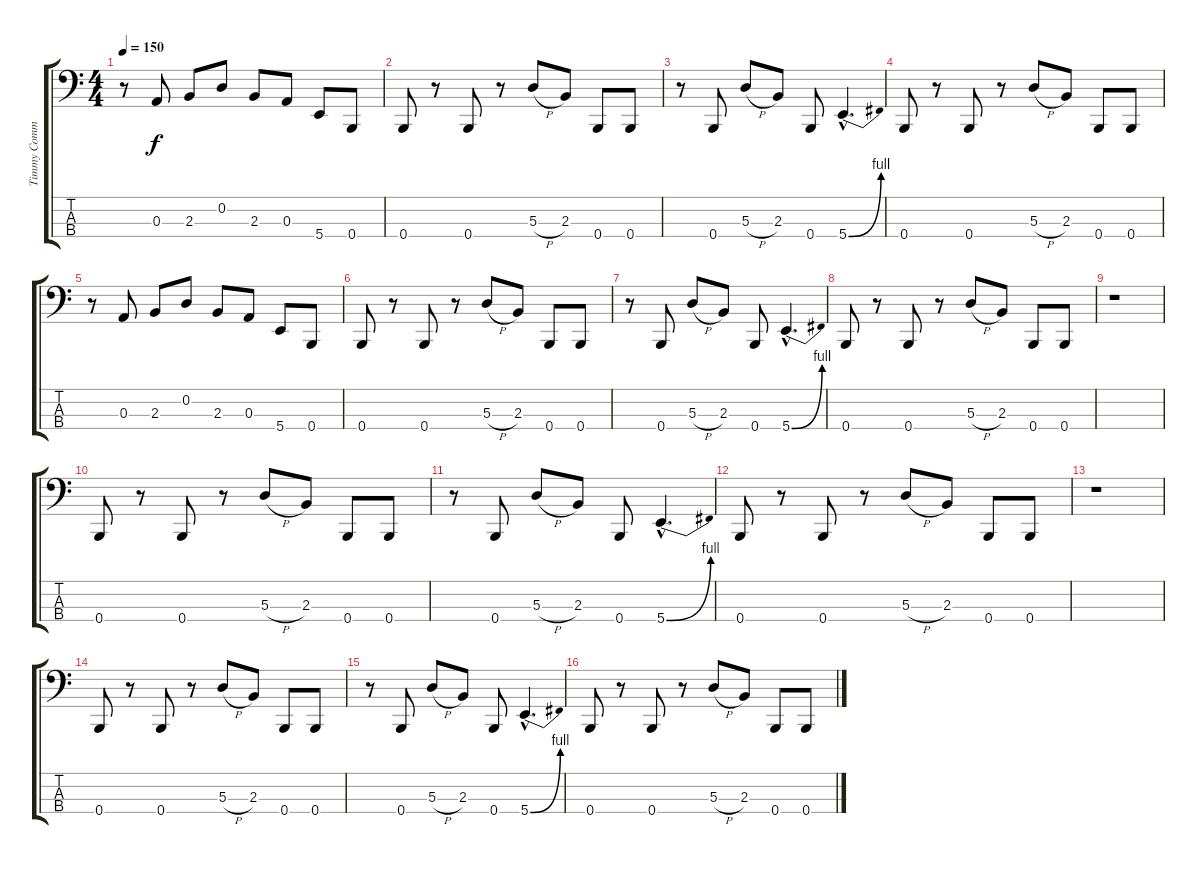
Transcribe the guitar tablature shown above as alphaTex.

\track ("Timmy Commerford" "Timmy Comm") {instrument electricbassfinger}
\staff {score tabs}
\tuning (G2 D2 A1 B0) {hide}
\ts (4 4)
\tempo 150
\clef f4
\ks c
r.8{dy f} 0.3.8 2.3.8 0.2.8 2.3.8 0.3.8 5.4.8 0.4.8 |
0.4.8 r.8 0.4.8 r.8 5.3{h}.8 2.3.8 0.4.8 0.4.8 |
r.8 0.4.8 5.3{h}.8 2.3.8 0.4.8 5.4{be (bend 0 0 60 4) hac}.4{d} |
0.4.8 r.8 0.4.8 r.8 5.3{h}.8 2.3.8 0.4.8 0.4.8 |
r.8 0.3.8 2.3.8 0.2.8 2.3.8 0.3.8 5.4.8 0.4.8 |
0.4.8 r.8 0.4.8 r.8 5.3{h}.8 2.3.8 0.4.8 0.4.8 |
r.8 0.4.8 5.3{h}.8 2.3.8 0.4.8 5.4{be (bend 0 0 60 4) hac}.4{d} |
0.4.8 r.8 0.4.8 r.8 5.3{h}.8 2.3.8 0.4.8 0.4.8 |
r.1 |
0.4.8 r.8 0.4.8 r.8 5.3{h}.8 2.3.8 0.4.8 0.4.8 |
r.8 0.4.8 5.3{h}.8 2.3.8 0.4.8 5.4{be (bend 0 0 60 4) hac}.4{d} |
0.4.8 r.8 0.4.8 r.8 5.3{h}.8 2.3.8 0.4.8 0.4.8 |
r.1 |
0.4.8 r.8 0.4.8 r.8 5.3{h}.8 2.3.8 0.4.8 0.4.8 |
r.8 0.4.8 5.3{h}.8 2.3.8 0.4.8 5.4{be (bend 0 0 60 4) hac}.4{d} |
0.4.8 r.8 0.4.8 r.8 5.3{h}.8 2.3.8 0.4.8 0.4.8
